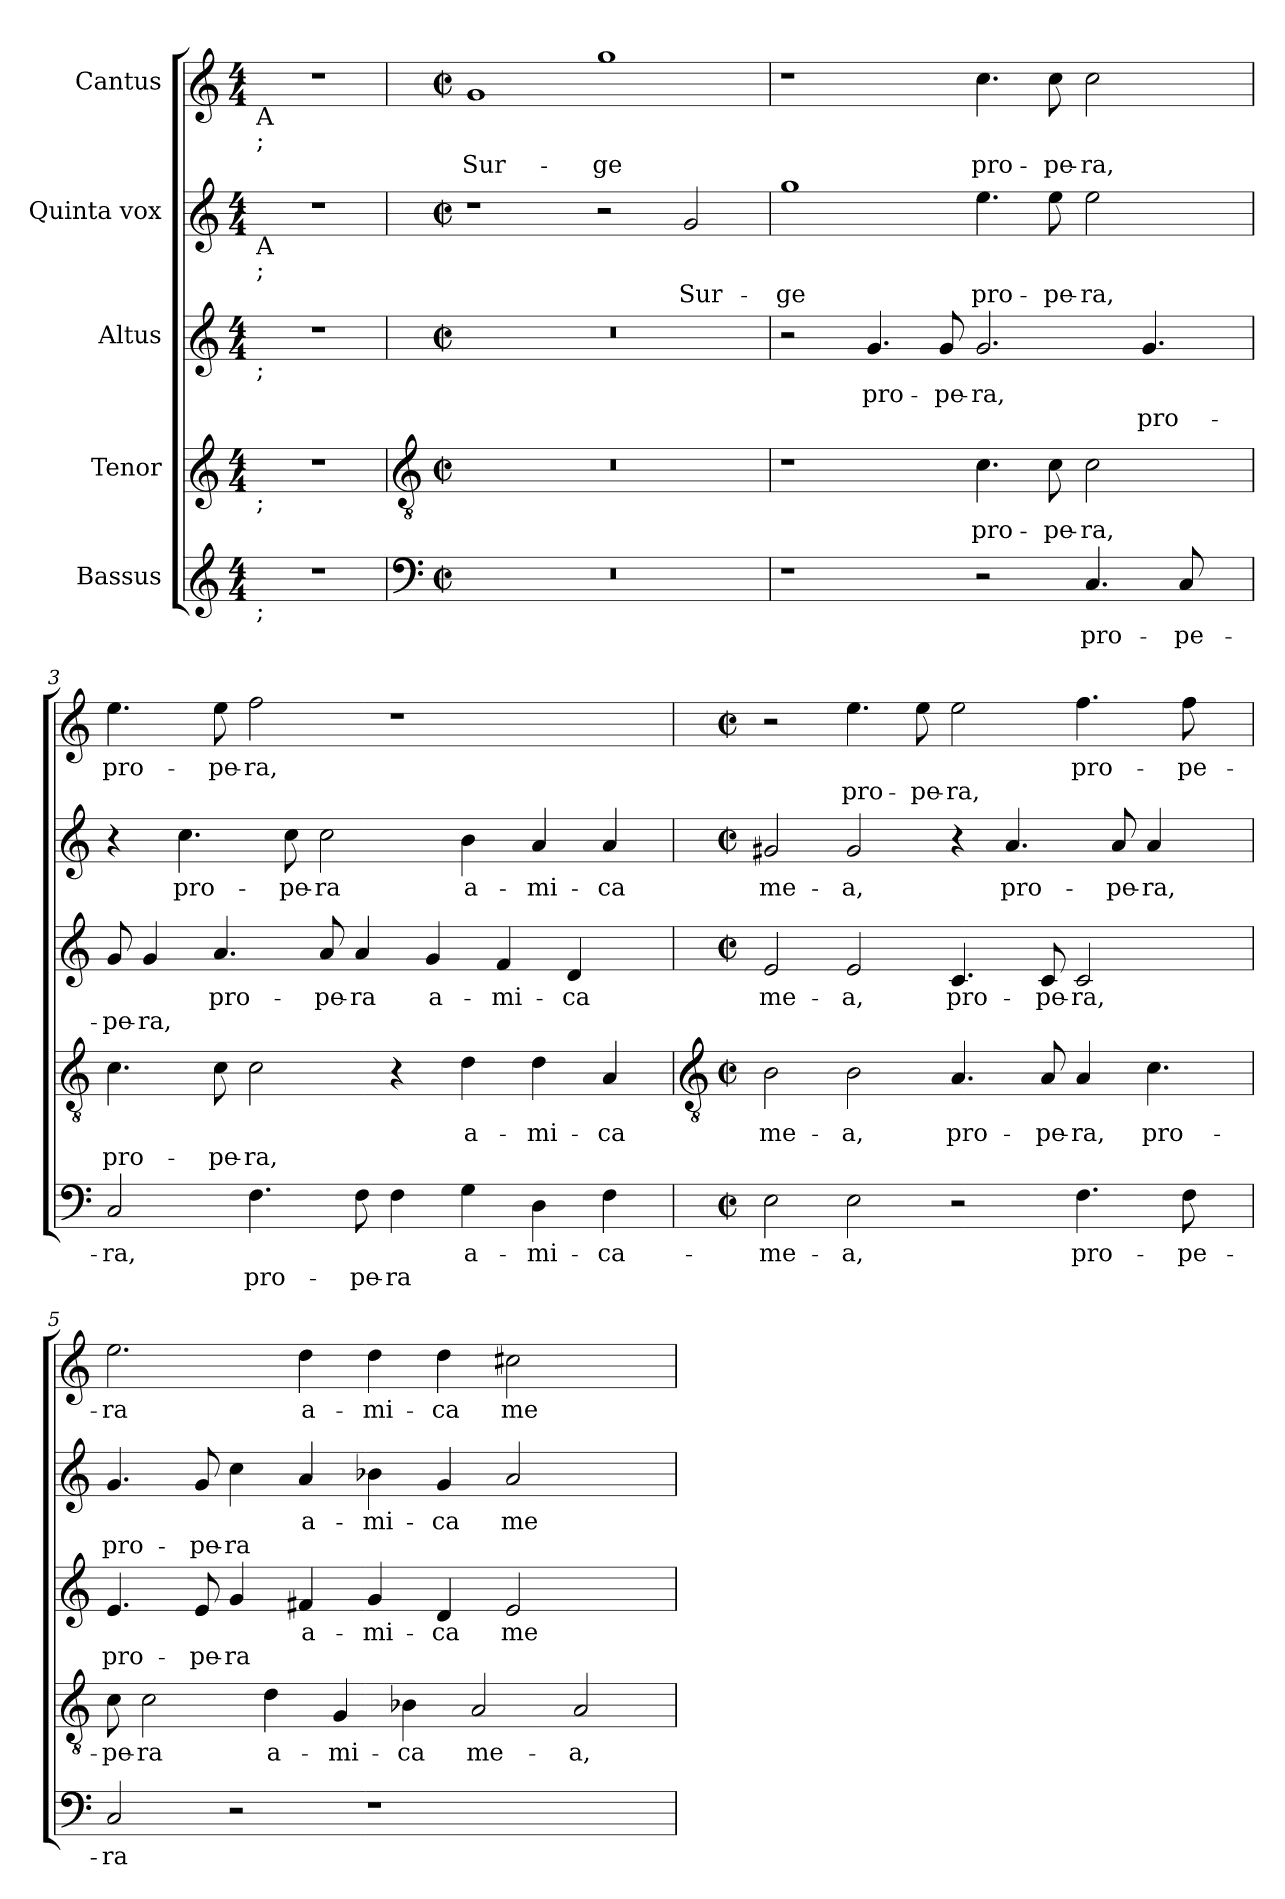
**kern	**text	**text	**kern	**text	**text	**kern	**text	**text	**kern	**text	**text	**kern	**text	**text
*part5	*part5	*part5	*part4	*part4	*part4	*part3	*part3	*part3	*part2	*part2	*part2	*part1	*part1	*part1
*staff5	*staff5	*staff5	*staff4	*staff4	*staff4	*staff3	*staff3	*staff3	*staff2	*staff2	*staff2	*staff1	*staff1	*staff1
*I"Bassus	*	*	*I"Tenor	*	*	*I"Altus	*	*	*I"Quinta vox	*	*	*I"Cantus	*	*
*clefG2	*	*	*clefG2	*	*	*clefG2	*	*	*clefG2	*	*	*clefG2	*	*
*k[]	*	*	*k[]	*	*	*k[]	*	*	*k[]	*	*	*k[]	*	*
*C:	*	*	*C:	*	*	*C:	*	*	*C:	*	*	*C:	*	*
*M4/4	*	*	*M4/4	*	*	*M4/4	*	*	*M4/4	*	*	*M4/4	*	*
=	=	=	=	=	=	=	=	=	=	=	=	=	=	=
!	!	!	!	!	!	!	!	!	!	!	!	!LO:TX:b:t=A	!	!
!	!	!	!	!	!	!	!	!	!	!	!	!LO:TX:b:t=;	!	!
!	!	!	!	!	!	!	!	!	!LO:TX:b:t=A	!	!	!	!	!
!	!	!	!	!	!	!	!	!	!LO:TX:b:t=;	!	!	!	!	!
!	!	!	!	!	!	!LO:TX:b:t=;	!	!	!	!	!	!	!	!
!	!	!	!LO:TX:b:t=;	!	!	!	!	!	!	!	!	!	!	!
!LO:TX:b:t=;	!	!	!	!	!	!	!	!	!	!	!	!	!	!
1r	.	.	1r	.	.	1r	.	.	1r	.	.	1r	.	.
!!LO:LB:g=z
=1	=1	=1	=1	=1	=1	=1	=1	=1	=1	=1	=1	=1	=1	=1
*clefF4	*	*	*clefGv2	*	*	*	*	*	*	*	*	*	*	*
*M4/2	*	*	*M4/2	*	*	*M4/2	*	*	*M4/2	*	*	*M4/2	*	*
*met(c|)	*	*	*met(c|)	*	*	*met(c|)	*	*	*met(c|)	*	*	*met(c|)	*	*
!	!	!	!	!	!	!	!	!	!	!	!	!	!LO:LY:b	!
0r	.	.	0r	.	.	0r	.	.	1r	.	.	1g	Sur-	.
!	!	!	!	!	!	!	!	!	!	!	!	!	!LO:LY:b	!
.	.	.	.	.	.	.	.	.	2r	.	.	1gg	-ge	.
!	!	!	!	!	!	!	!	!	!	!LO:LY:b	!	!	!	!
.	.	.	.	.	.	.	.	.	2g	Sur-	.	.	.	.
=2	=2	=2	=2	=2	=2	=2	=2	=2	=2	=2	=2	=2	=2	=2
!	!	!	!	!	!	!	!	!	!	!LO:LY:b	!	!	!	!
1r	.	.	1r	.	.	2r	.	.	1gg	-ge	.	1r	.	.
!	!	!	!	!	!	!	!LO:LY:b	!	!	!	!	!	!	!
.	.	.	.	.	.	4.g	pro-	.	.	.	.	.	.	.
!	!	!	!	!	!	!	!LO:LY:b	!	!	!	!	!	!	!
.	.	.	.	.	.	8g	-pe-	.	.	.	.	.	.	.
!	!	!	!	!LO:LY:b	!	!	!LO:LY:b	!	!	!LO:LY:b	!	!	!LO:LY:b	!
2r	.	.	4.c	pro-	.	2.g	-ra,	.	4.ee	pro-	.	4.cc	pro-	.
!	!	!	!	!LO:LY:b	!	!	!	!	!	!LO:LY:b	!	!	!LO:LY:b	!
.	.	.	8c	-pe-	.	.	.	.	8ee	-pe-	.	8cc	-pe-	.
!	!LO:LY:b	!	!	!LO:LY:b	!	!	!	!	!	!LO:LY:b	!	!	!LO:LY:b	!
4.C	pro-	.	2c	-ra,	.	.	.	.	2ee	-ra,	.	2cc	-ra,	.
!	!	!	!	!	!	!	!	!LO:LY:b	!	!	!	!	!	!
.	.	.	.	.	.	4.g	.	pro-	.	.	.	.	.	.
!	!LO:LY:b	!	!	!	!	!	!	!	!	!	!	!	!	!
8C	-pe-	.	.	.	.	.	.	.	.	.	.	.	.	.
8ryy	.	.	8ryy	.	.	.	.	.	8ryy	.	.	8ryy	.	.
=3	=3	=3	=3	=3	=3	=3	=3	=3	=3	=3	=3	=3	=3	=3
!	!LO:LY:b	!	!	!	!LO:LY:b	!	!	!LO:LY:b	!	!	!	!	!LO:LY:b	!
2C	-ra,	.	4.c	.	pro-	8g	.	-pe-	4r	.	.	4.ee	pro-	.
!	!	!	!	!	!	!	!	!LO:LY:b	!	!	!	!	!	!
.	.	.	.	.	.	4g	.	-ra,	.	.	.	.	.	.
!	!	!	!	!	!	!	!	!	!	!LO:LY:b	!	!	!	!
.	.	.	.	.	.	.	.	.	4.cc	pro-	.	.	.	.
!	!	!	!	!	!LO:LY:b	!	!LO:LY:b	!	!	!	!	!	!LO:LY:b	!
.	.	.	8c	.	-pe-	4.a	pro-	.	.	.	.	8ee	-pe-	.
!	!	!LO:LY:b	!	!	!LO:LY:b	!	!	!	!	!	!	!	!LO:LY:b	!
4.F	.	pro-	2c	.	-ra,	.	.	.	.	.	.	2ff	-ra,	.
!	!	!	!	!	!	!	!	!	!	!LO:LY:b	!	!	!	!
.	.	.	.	.	.	.	.	.	8cc	-pe-	.	.	.	.
!	!	!	!	!	!	!	!LO:LY:b	!	!	!LO:LY:b	!	!	!	!
.	.	.	.	.	.	8a	-pe-	.	2cc	-ra	.	.	.	.
!	!	!LO:LY:b	!	!	!	!	!LO:LY:b	!	!	!	!	!	!	!
8F	.	-pe-	.	.	.	4a	-ra	.	.	.	.	.	.	.
!	!	!LO:LY:b	!	!	!	!	!	!	!	!	!	!	!	!
4F	.	-ra	4r	.	.	.	.	.	.	.	.	1r	.	.
!	!	!	!	!	!	!	!LO:LY:b	!	!	!	!	!	!	!
.	.	.	.	.	.	4g	a-	.	.	.	.	.	.	.
!	!LO:LY:b	!	!	!LO:LY:b	!	!	!	!	!	!LO:LY:b	!	!	!	!
4G	a-	.	4d	a-	.	.	.	.	4b	a-	.	.	.	.
!	!	!	!	!	!	!	!LO:LY:b	!	!	!	!	!	!	!
.	.	.	.	.	.	4f	-mi-	.	.	.	.	.	.	.
!	!LO:LY:b	!	!	!LO:LY:b	!	!	!	!	!	!LO:LY:b	!	!	!	!
4D	-mi-	.	4d	-mi-	.	.	.	.	4a	-mi-	.	.	.	.
!	!	!	!	!	!	!	!LO:LY:b	!	!	!	!	!	!	!
.	.	.	.	.	.	4d	-ca	.	.	.	.	.	.	.
!	!LO:LY:b	!	!	!LO:LY:b	!	!	!	!	!	!LO:LY:b	!	!	!	!
4F	-ca-	.	4A	-ca	.	.	.	.	4a	-ca	.	.	.	.
.	.	.	.	.	.	8ryy	.	.	.	.	.	.	.	.
!!LO:LB:g=z
=4	=4	=4	=4	=4	=4	=4	=4	=4	=4	=4	=4	=4	=4	=4
*	*	*	*clefGv2	*	*	*	*	*	*	*	*	*	*	*
*M4/2	*	*	*M4/2	*	*	*M4/2	*	*	*M4/2	*	*	*M4/2	*	*
*met(c|)	*	*	*met(c|)	*	*	*met(c|)	*	*	*met(c|)	*	*	*met(c|)	*	*
!	!LO:LY:b	!	!	!LO:LY:b	!	!	!LO:LY:b	!	!	!LO:LY:b	!	!	!	!
2E	-me-	.	2B	me-	.	2e	me-	.	2g#X	me-	.	2r	.	.
!	!LO:LY:b	!	!	!LO:LY:b	!	!	!LO:LY:b	!	!	!LO:LY:b	!	!	!	!LO:LY:b
2E	-a,	.	2B	-a,	.	2e	-a,	.	2g#	-a,	.	4.ee	.	pro-
!	!	!	!	!	!	!	!	!	!	!	!	!	!	!LO:LY:b
.	.	.	.	.	.	.	.	.	.	.	.	8ee	.	-pe-
!	!	!	!	!LO:LY:b	!	!	!LO:LY:b	!	!	!	!	!	!	!LO:LY:b
2r	.	.	4.A	pro-	.	4.c	pro-	.	4r	.	.	2ee	.	-ra,
!	!	!	!	!	!	!	!	!	!	!LO:LY:b	!	!	!	!
.	.	.	.	.	.	.	.	.	4.a	pro-	.	.	.	.
!	!	!	!	!LO:LY:b	!	!	!LO:LY:b	!	!	!	!	!	!	!
.	.	.	8A	-pe-	.	8c	-pe-	.	.	.	.	.	.	.
!	!LO:LY:b	!	!	!LO:LY:b	!	!	!LO:LY:b	!	!	!	!	!	!LO:LY:b	!
4.F	pro-	.	4A	-ra,	.	2c	-ra,	.	.	.	.	4.ff	pro-	.
!	!	!	!	!	!	!	!	!	!	!LO:LY:b	!	!	!	!
.	.	.	.	.	.	.	.	.	8a	-pe-	.	.	.	.
!	!	!	!	!LO:LY:b	!	!	!	!	!	!LO:LY:b	!	!	!	!
.	.	.	4.c	pro-	.	.	.	.	4a	-ra,	.	.	.	.
!	!LO:LY:b	!	!	!	!	!	!	!	!	!	!	!	!LO:LY:b	!
8F	-pe-	.	.	.	.	.	.	.	.	.	.	8ff	-pe-	.
8ryy	.	.	.	.	.	8ryy	.	.	8ryy	.	.	8ryy	.	.
=5	=5	=5	=5	=5	=5	=5	=5	=5	=5	=5	=5	=5	=5	=5
!	!LO:LY:b	!	!	!LO:LY:b	!	!	!	!LO:LY:b	!	!	!LO:LY:b	!	!LO:LY:b	!
2C	-ra	.	8c	-pe-	.	4.e	.	pro-	4.g	.	pro-	2.ee	-ra	.
!	!	!	!	!LO:LY:b	!	!	!	!	!	!	!	!	!	!
.	.	.	2c	-ra	.	.	.	.	.	.	.	.	.	.
!	!	!	!	!	!	!	!	!LO:LY:b	!	!	!LO:LY:b	!	!	!
.	.	.	.	.	.	8e	.	-pe-	8g	.	-pe-	.	.	.
!	!	!	!	!	!	!	!	!LO:LY:b	!	!	!LO:LY:b	!	!	!
2r	.	.	.	.	.	4g	.	-ra	4cc	.	-ra	.	.	.
!	!	!	!	!LO:LY:b	!	!	!	!	!	!	!	!	!	!
.	.	.	4d	a-	.	.	.	.	.	.	.	.	.	.
!	!	!	!	!	!	!	!LO:LY:b	!	!	!LO:LY:b	!	!	!LO:LY:b	!
.	.	.	.	.	.	4f#X	a-	.	4a	a-	.	4dd	a-	.
!	!	!	!	!LO:LY:b	!	!	!	!	!	!	!	!	!	!
.	.	.	4G	-mi-	.	.	.	.	.	.	.	.	.	.
!	!	!	!	!	!	!	!LO:LY:b	!	!	!LO:LY:b	!	!	!LO:LY:b	!
1r	.	.	.	.	.	4g	-mi-	.	4b-X	-mi-	.	4dd	-mi-	.
!	!	!	!	!LO:LY:b	!	!	!	!	!	!	!	!	!	!
.	.	.	4B-X	-ca	.	.	.	.	.	.	.	.	.	.
!	!	!	!	!	!	!	!LO:LY:b	!	!	!LO:LY:b	!	!	!LO:LY:b	!
.	.	.	.	.	.	4d	-ca	.	4g	-ca	.	4dd	-ca	.
!	!	!	!	!LO:LY:b	!	!	!	!	!	!	!	!	!	!
.	.	.	2A	me-	.	.	.	.	.	.	.	.	.	.
!	!	!	!	!	!	!	!LO:LY:b	!	!	!LO:LY:b	!	!	!LO:LY:b	!
.	.	.	.	.	.	2e	me-	.	2a	me-	.	2cc#X	me-	.
!	!	!	!	!LO:LY:b	!	!	!	!	!	!	!	!	!	!
.	.	.	2A	-a,	.	.	.	.	.	.	.	.	.	.
4.ryy	.	.	.	.	.	4.ryy	.	.	4.ryy	.	.	4.ryy	.	.
=	=	=	=	=	=	=	=	=	=	=	=	=	=	=
*-	*-	*-	*-	*-	*-	*-	*-	*-	*-	*-	*-	*-	*-	*-
